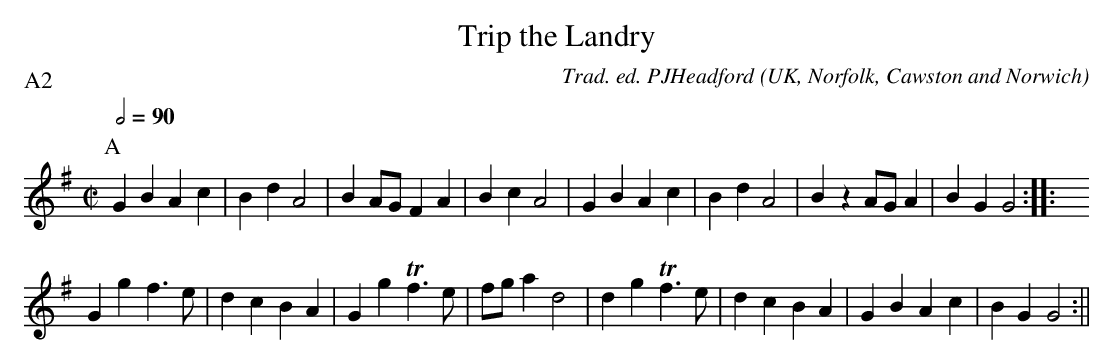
X:1
T:Trip the Landry
C:Trad. ed. PJHeadford
O:UK, Norfolk, Cawston and Norwich
P:A2
M:C|
L:1/4
Q:2/4=90
K:G
P:A
GB Ac|Bd A2|BA/G/ FA|Bc A2|GB Ac|Bd A2|Bz A/G/A|BG G2:||:y
Ggf>e|dcBA|Gg Tf>e|f/g/a d2|dg Tf>e|dc BA|GB Ac|BG G2:||
